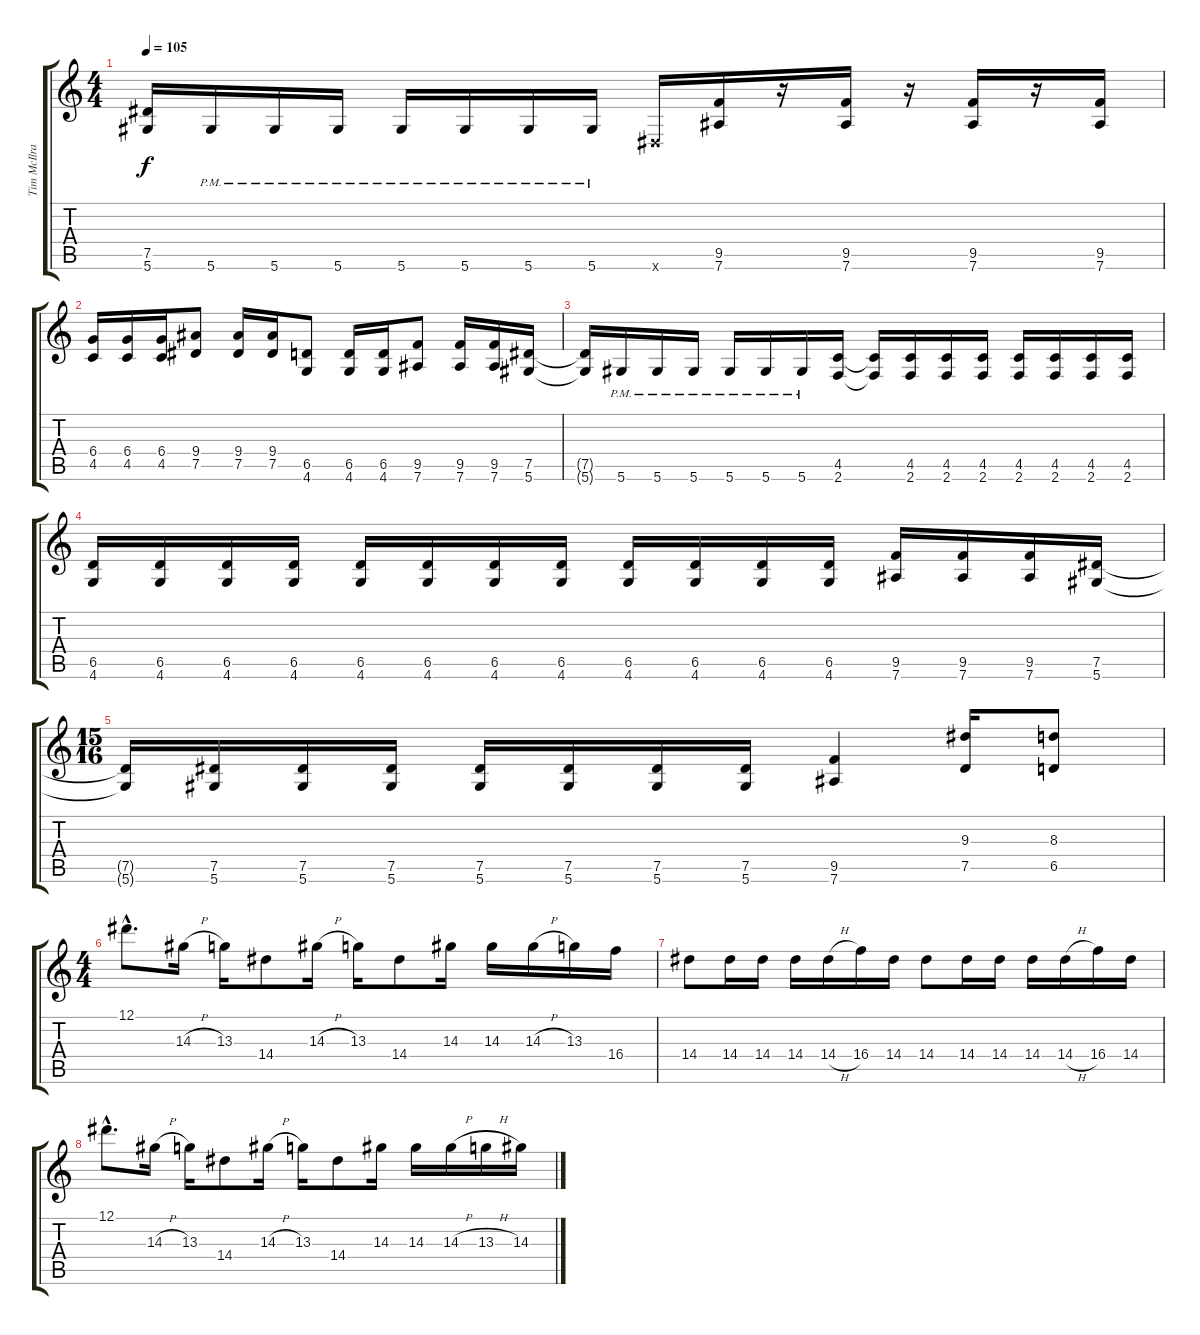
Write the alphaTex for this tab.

\track ("Tim McIlrath" "Tim McIlra") {instrument distortionguitar}
\staff {score tabs}
\tuning (Eb4 Bb3 Gb3 Db3 Ab2 Eb2) {hide}
\ts (4 4)
\tempo 105
\clef g2
\ks c
(7.5{t} 5.6{t}).16{dy f} 5.6{pm}.16 5.6{pm}.16 5.6{pm}.16 5.6{pm}.16 5.6{pm}.16 5.6{pm}.16 5.6{pm}.16 0.6{x}.16 (9.5 7.6).16 r.16 (9.5 7.6).16 r.16 (9.5 7.6).16 r.16 (9.5 7.6).16 |
(6.4 4.5).16 (6.4 4.5).16 (6.4 4.5).16 (9.4 7.5).8 (9.4 7.5).16 (9.4 7.5).16 (6.5 4.6).8 (6.5 4.6).16 (6.5 4.6).16 (9.5 7.6).8 (9.5 7.6).16 (9.5 7.6).16 (7.5 5.6).16 |
(7.5{t} 5.6{t}).16 5.6{pm}.16 5.6{pm}.16 5.6{pm}.16 5.6{pm}.16 5.6{pm}.16 5.6{pm}.16 (4.5 2.6).16 (4.5{t} 2.6{t}).16 (4.5 2.6).16 (4.5 2.6).16 (4.5 2.6).16 (4.5 2.6).16 (4.5 2.6).16 (4.5 2.6).16 (4.5 2.6).16 |
(6.5 4.6).16 (6.5 4.6).16 (6.5 4.6).16 (6.5 4.6).16 (6.5 4.6).16 (6.5 4.6).16 (6.5 4.6).16 (6.5 4.6).16 (6.5 4.6).16 (6.5 4.6).16 (6.5 4.6).16 (6.5 4.6).16 (9.5 7.6).16 (9.5 7.6).16 (9.5 7.6).16 (7.5 5.6).16 |
\ts (15 16)
(7.5{t} 5.6{t}).16 (7.5 5.6).16 (7.5 5.6).16 (7.5 5.6).16 (7.5 5.6).16 (7.5 5.6).16 (7.5 5.6).16 (7.5 5.6).16 (9.5 7.6).4 (9.3 7.5).16 (8.3 6.5).8 |
\ts (4 4)
12.1{hac}.8{d} 14.3{h}.16 13.3.16 14.4.8 14.3{h}.16 13.3.16 14.4.8 14.3.16 14.3.16 14.3{h}.16 13.3.16 16.4.16 |
14.4.8 14.4.16 14.4.16 14.4.16 14.4{h}.16 16.4.16 14.4.16 14.4.8 14.4.16 14.4.16 14.4.16 14.4{h}.16 16.4.16 14.4.16 |
12.1{hac}.8{d} 14.3{h}.16 13.3.16 14.4.8 14.3{h}.16 13.3.16 14.4.8 14.3.16 14.3.16 14.3{h}.16 13.3{h}.16 14.3.16
